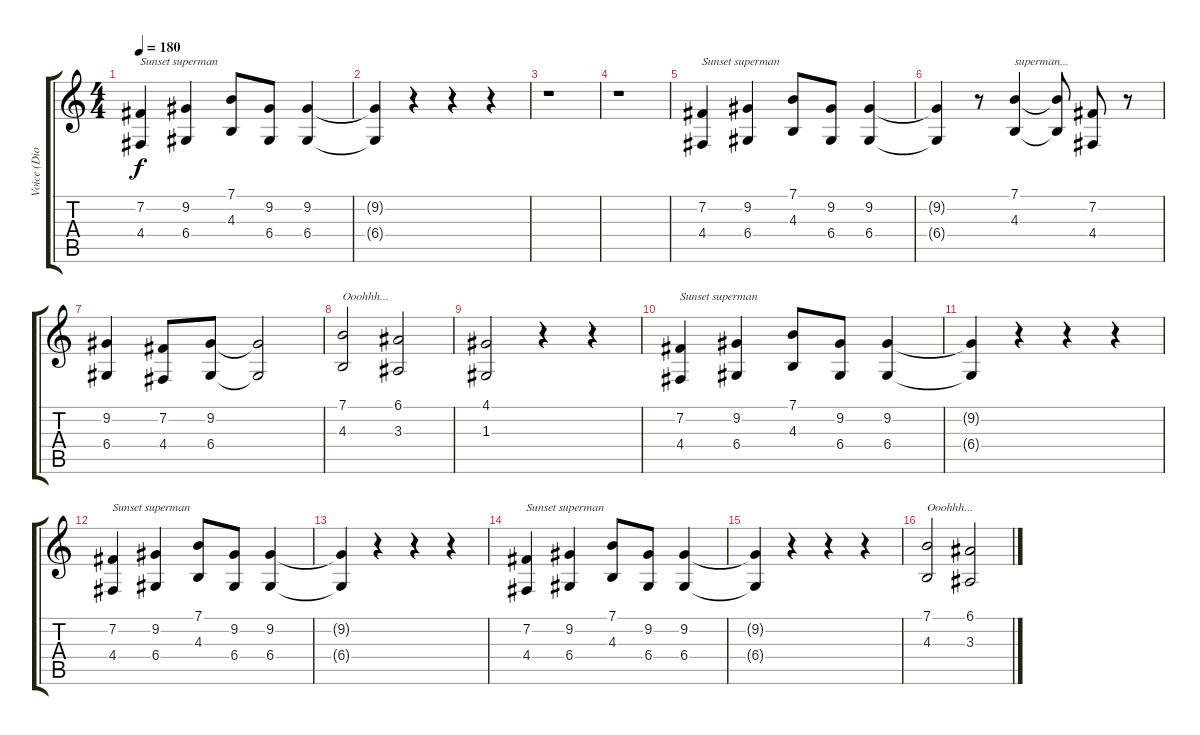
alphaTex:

\track ("Voice (Dio)" "Voice (Dio") {instrument cello}
\staff {score tabs}
\tuning (E4 B3 G3 D3 A2 E2) {hide}
\ts (4 4)
\tempo 180
\clef g2
\ks c
(7.2 4.4).4{txt "Sunset superman" dy f} (9.2 6.4).4 (7.1 4.3).8 (9.2 6.4).8 (9.2 6.4).4 |
(9.2{t} 6.4{t}).4 r.4 r.4 r.4 |
r.1 |
r.1 |
(7.2 4.4).4{txt "Sunset superman"} (9.2 6.4).4 (7.1 4.3).8 (9.2 6.4).8 (9.2 6.4).4 |
(9.2{t} 6.4{t}).4 r.8 (7.1 4.3).4{txt "superman..."} (7.1{t} 4.3{t}).8 (7.2 4.4).8 r.8 |
(9.2 6.4).4 (7.2 4.4).8 (9.2 6.4).8 (9.2{t} 6.4{t}).2 |
(7.1 4.3).2{txt "Ooohhh..."} (6.1 3.3).2 |
(4.1 1.3).2 r.4 r.4 |
(7.2 4.4).4{txt "Sunset superman"} (9.2 6.4).4 (7.1 4.3).8 (9.2 6.4).8 (9.2 6.4).4 |
(9.2{t} 6.4{t}).4 r.4 r.4 r.4 |
(7.2 4.4).4{txt "Sunset superman"} (9.2 6.4).4 (7.1 4.3).8 (9.2 6.4).8 (9.2 6.4).4 |
(9.2{t} 6.4{t}).4 r.4 r.4 r.4 |
(7.2 4.4).4{txt "Sunset superman"} (9.2 6.4).4 (7.1 4.3).8 (9.2 6.4).8 (9.2 6.4).4 |
(9.2{t} 6.4{t}).4 r.4 r.4 r.4 |
(7.1 4.3).2{txt "Ooohhh..."} (6.1 3.3).2
